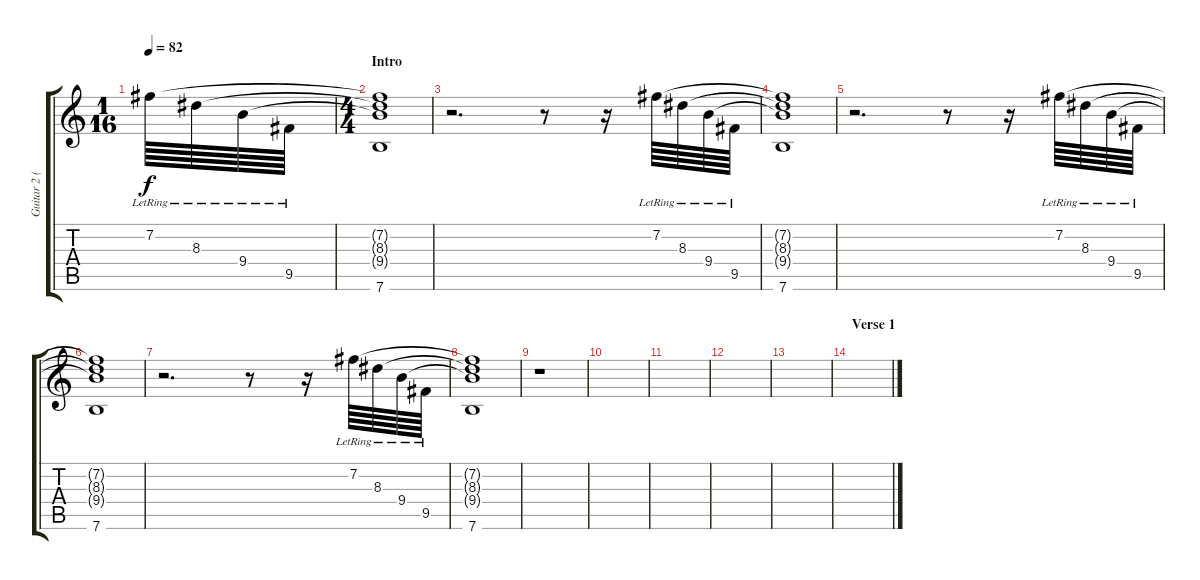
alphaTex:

\track ("Guitar 2 (Intro Arpeggios) - Mark Engles" "Guitar 2 (") {instrument electricguitarjazz}
\staff {score tabs}
\tuning (E4 B3 G3 D3 A2 E2) {hide}
\ts (1 16)
\tempo 82
\clef g2
\ks c
7.2{lr}.64{dy f instrument electricguitarjazz} 8.3{lr}.64 9.4{lr}.64 9.5{lr}.64 |
\ts (4 4)
\section ("" "Intro")
(7.2{t} 8.3{t} 9.4{t} 7.6).1 |
r.2{d} r.8 r.16 7.2{lr}.64 8.3{lr}.64 9.4{lr}.64 9.5{lr}.64 |
(7.2{t} 8.3{t} 9.4{t} 7.6).1 |
r.2{d} r.8 r.16 7.2{lr}.64 8.3{lr}.64 9.4{lr}.64 9.5{lr}.64 |
(7.2{t} 8.3{t} 9.4{t} 7.6).1 |
r.2{d} r.8 r.16 7.2{lr}.64 8.3{lr}.64 9.4{lr}.64 9.5{lr}.64 |
(7.2{t} 8.3{t} 9.4{t} 7.6).1 |
r.1 |
|
|
|
|
\section ("" "Verse 1")
